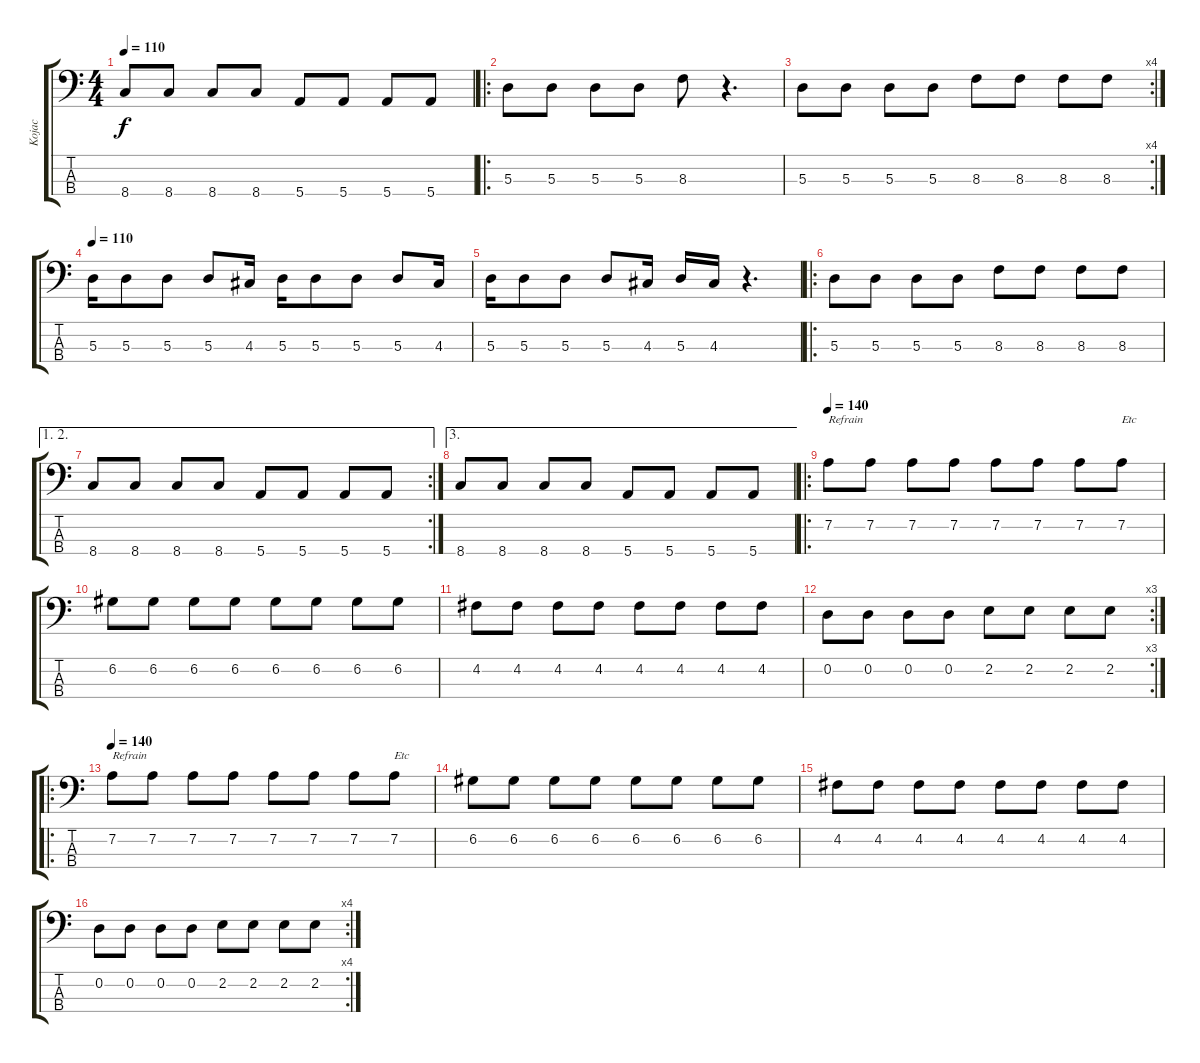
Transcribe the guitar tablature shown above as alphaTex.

\track ("Kojac" "Kojac") {instrument electricbasspick}
\staff {score tabs}
\tuning (G2 D2 A1 E1) {hide}
\ts (4 4)
\tempo 110
\clef f4
\ks c
8.4.8{dy f} 8.4.8 8.4.8 8.4.8 5.4.8 5.4.8 5.4.8 5.4.8 |
\ro
5.3.8 5.3.8 5.3.8 5.3.8 8.3.8 r.4{d} |
\rc 4
5.3.8 5.3.8 5.3.8 5.3.8 8.3.8 8.3.8 8.3.8 8.3.8 |
\tempo 110
5.3.16 5.3.8 5.3.8 5.3.8 4.3.16 5.3.16 5.3.8 5.3.8 5.3.8 4.3.16 |
5.3.16 5.3.8 5.3.8 5.3.8 4.3.16 5.3.16 4.3.16 r.4{d} |
\ro
5.3.8 5.3.8 5.3.8 5.3.8 8.3.8 8.3.8 8.3.8 8.3.8 |
\ae (1 2)
\rc 2
8.4.8 8.4.8 8.4.8 8.4.8 5.4.8 5.4.8 5.4.8 5.4.8 |
\ae 3
8.4.8 8.4.8 8.4.8 8.4.8 5.4.8 5.4.8 5.4.8 5.4.8 |
\ro
\tempo 140
7.2.8{txt "Refrain"} 7.2.8 7.2.8 7.2.8 7.2.8 7.2.8 7.2.8 7.2.8{txt "Etc"} |
6.2.8 6.2.8 6.2.8 6.2.8 6.2.8 6.2.8 6.2.8 6.2.8 |
4.2.8 4.2.8 4.2.8 4.2.8 4.2.8 4.2.8 4.2.8 4.2.8 |
\rc 3
0.2.8 0.2.8 0.2.8 0.2.8 2.2.8 2.2.8 2.2.8 2.2.8 |
\ro
\tempo 140
7.2.8{txt "Refrain"} 7.2.8 7.2.8 7.2.8 7.2.8 7.2.8 7.2.8 7.2.8{txt "Etc"} |
6.2.8 6.2.8 6.2.8 6.2.8 6.2.8 6.2.8 6.2.8 6.2.8 |
4.2.8 4.2.8 4.2.8 4.2.8 4.2.8 4.2.8 4.2.8 4.2.8 |
\rc 4
0.2.8 0.2.8 0.2.8 0.2.8 2.2.8 2.2.8 2.2.8 2.2.8
